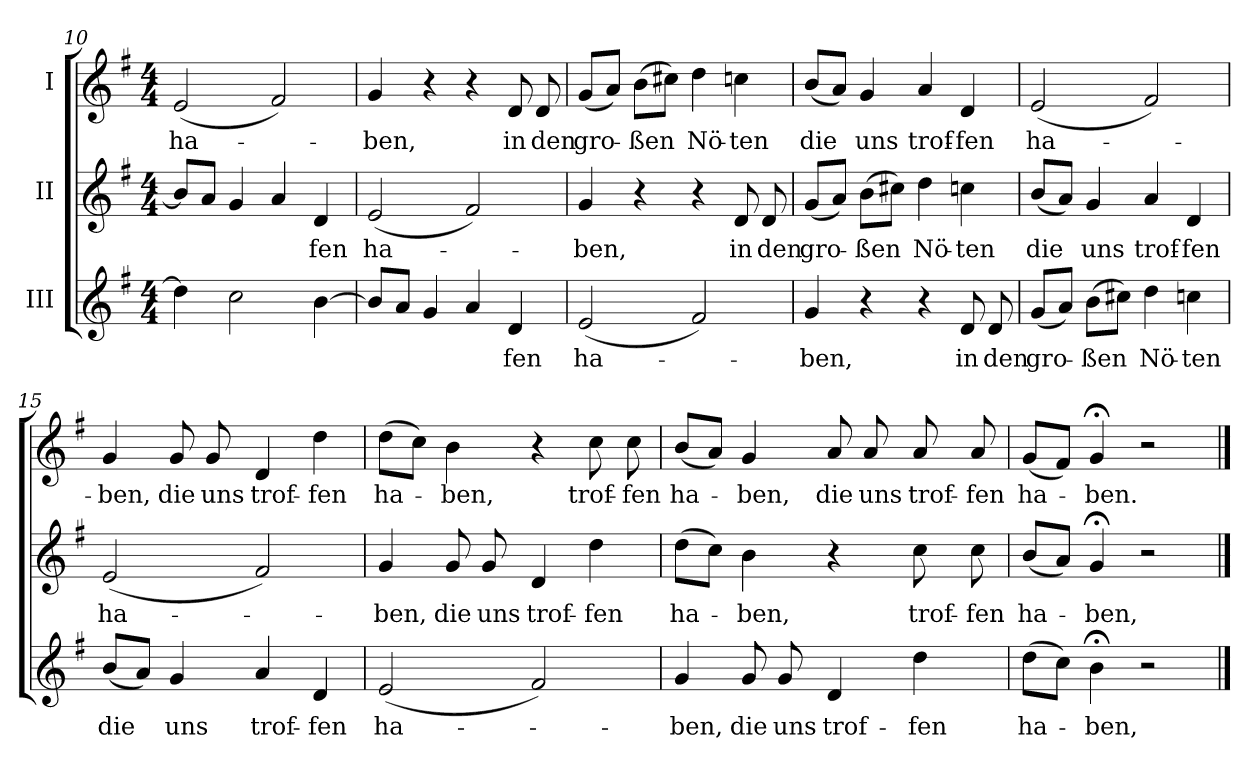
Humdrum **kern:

**kern	**text	**kern	**text	**kern	**text
*part3	*part3	*part2	*part2	*part1	*part1
*staff3	*staff3	*staff2	*staff2	*staff1	*staff1
*I"III	*	*I"II	*	*I"I	*
*	*	*clefG2	*	*clefG2	*
*k[f#]	*	*k[f#]	*	*k[f#]	*
*G:	*	*G:	*	*G:	*
*M4/4	*	*M4/4	*	*M4/4	*
=10	=10	=10	=10	=10	=10
4dd\]	.	8b/L]	.	(2e/	ha-
.	.	8a/J	.	.	.
2cc\	.	4g/	.	.	.
.	.	4a/	.	2f#/)	.
[4b\	.	4d/	-fen	.	.
!!LO:PB:g=z
=11	=11	=11	=11	=11	=11
8b/L]	.	(2e/	ha-	4g/	-ben,
8a/J	.	.	.	.	.
4g/	.	.	.	4r	.
4a/	.	2f#/)	.	4r	.
4d/	-fen	.	.	8d/	in
.	.	.	.	8d/	den
=12	=12	=12	=12	=12	=12
(2e/	ha-	4g/	-ben,	(8g/L	gro-
.	.	.	.	8a/J)	.
.	.	4r	.	(8b\L	-ßen
.	.	.	.	8cc#X\J)	.
2f#/)	.	4r	.	4dd\	Nö-
.	.	8d/	in	4ccn\	-ten
.	.	8d/	den	.	.
=13	=13	=13	=13	=13	=13
4g/	-ben,	(8g/L	gro-	(8b/L	die
.	.	8a/J)	.	8a/J)	.
4r	.	(8b\L	-ßen	4g/	uns
.	.	8cc#X\J)	.	.	.
4r	.	4dd\	Nö-	4a/	trof-
8d/	in	4ccn\	-ten	4d/	-fen
8d/	den	.	.	.	.
!!LO:LB:g=z
=14	=14	=14	=14	=14	=14
(8g/L	gro-	(8b/L	die	(2e/	ha-
8a/J)	.	8a/J)	.	.	.
(8b\L	-ßen	4g/	uns	.	.
8cc#X\J)	.	.	.	.	.
4dd\	Nö-	4a/	trof-	2f#/)	.
4ccn\	-ten	4d/	-fen	.	.
=15	=15	=15	=15	=15	=15
(8b/L	die	(2e/	ha-	4g/	-ben,
8a/J)	.	.	.	.	.
4g/	uns	.	.	8g/	die
.	.	.	.	8g/	uns
4a/	trof-	2f#/)	.	4d/	trof-
4d/	-fen	.	.	4dd\	-fen
=16	=16	=16	=16	=16	=16
(2e/	ha-	4g/	-ben,	(8dd\L	ha-
.	.	.	.	8cc\J)	.
.	.	8g/	die	4b\	-ben,
.	.	8g/	uns	.	.
2f#/)	.	4d/	trof-	4r	.
.	.	4dd\	-fen	8cc\	trof-
.	.	.	.	8cc\	-fen
!!LO:LB:g=z
=17	=17	=17	=17	=17	=17
4g/	-ben,	(8dd\L	ha-	(8b/L	ha-
.	.	8cc\J)	.	8a/J)	.
8g/	die	4b\	-ben,	4g/	-ben,
8g/	uns	.	.	.	.
4d/	trof-	4r	.	8a/	die
.	.	.	.	8a/	uns
4dd\	-fen	8cc\	trof-	8a/	trof-
.	.	8cc\	-fen	8a/	-fen
=18	=18	=18	=18	=18	=18
(8dd\L	ha-	(8b/L	ha-	(8g/L	ha-
8cc\J)	.	8a/J)	.	8f#/J)	.
4b;<\	-ben,	4g;</	-ben,	4g;</	-ben.
2r	.	2r	.	2r	.
==	==	==	==	==	==
*-	*-	*-	*-	*-	*-
